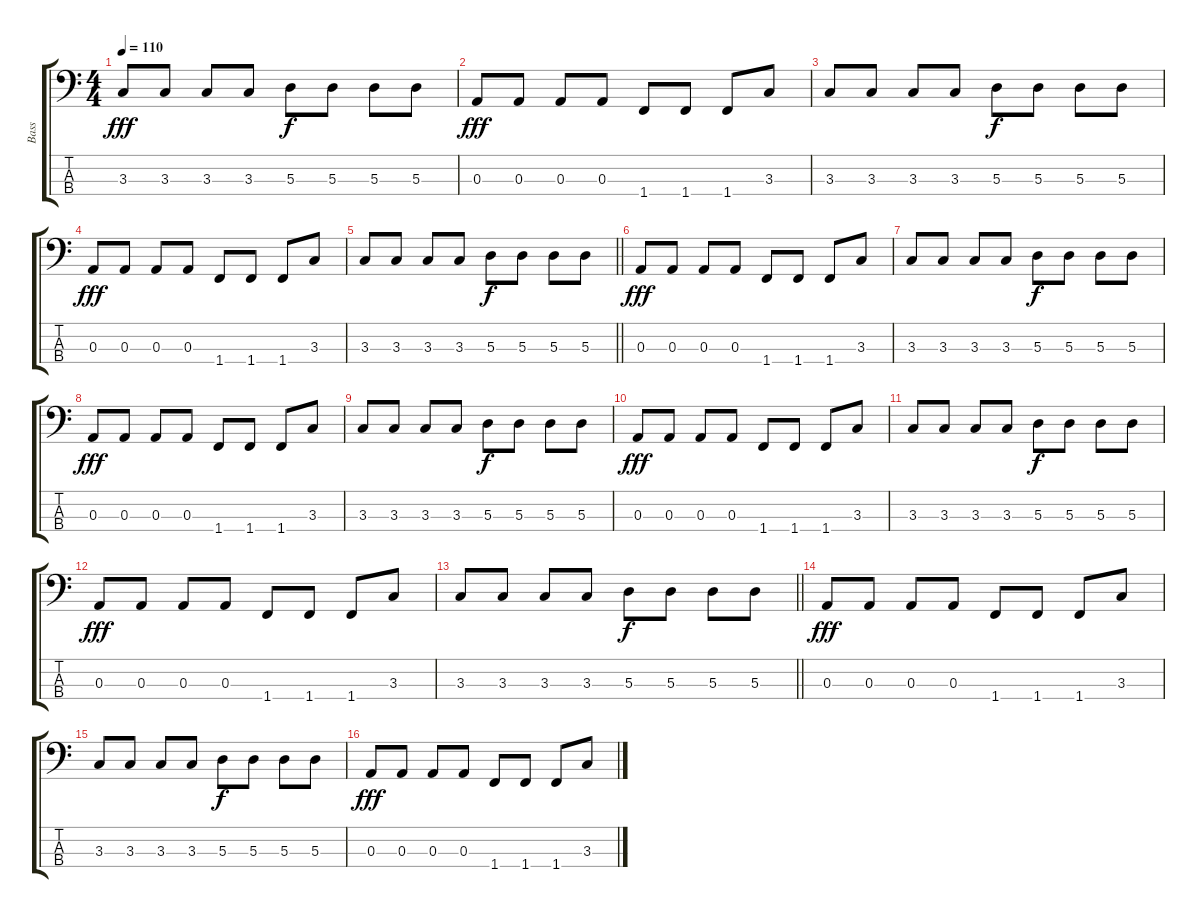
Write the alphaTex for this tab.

\track ("Bass" "Bass") {instrument electricbasspick}
\staff {score tabs}
\tuning (G2 D2 A1 E1) {hide}
\ts (4 4)
\tempo 110
\clef f4
\ks c
3.3.8{dy fff} 3.3.8 3.3.8 3.3.8 5.3.8{dy f} 5.3.8 5.3.8 5.3.8 |
0.3.8{dy fff} 0.3.8 0.3.8 0.3.8 1.4.8 1.4.8 1.4.8 3.3.8 |
3.3.8 3.3.8 3.3.8 3.3.8 5.3.8{dy f} 5.3.8 5.3.8 5.3.8 |
0.3.8{dy fff} 0.3.8 0.3.8 0.3.8 1.4.8 1.4.8 1.4.8 3.3.8 |
\barLineRight lightlight
3.3.8 3.3.8 3.3.8 3.3.8 5.3.8{dy f} 5.3.8 5.3.8 5.3.8 |
0.3.8{dy fff} 0.3.8 0.3.8 0.3.8 1.4.8 1.4.8 1.4.8 3.3.8 |
3.3.8 3.3.8 3.3.8 3.3.8 5.3.8{dy f} 5.3.8 5.3.8 5.3.8 |
0.3.8{dy fff} 0.3.8 0.3.8 0.3.8 1.4.8 1.4.8 1.4.8 3.3.8 |
3.3.8 3.3.8 3.3.8 3.3.8 5.3.8{dy f} 5.3.8 5.3.8 5.3.8 |
0.3.8{dy fff} 0.3.8 0.3.8 0.3.8 1.4.8 1.4.8 1.4.8 3.3.8 |
3.3.8 3.3.8 3.3.8 3.3.8 5.3.8{dy f} 5.3.8 5.3.8 5.3.8 |
0.3.8{dy fff} 0.3.8 0.3.8 0.3.8 1.4.8 1.4.8 1.4.8 3.3.8 |
\barLineRight lightlight
3.3.8 3.3.8 3.3.8 3.3.8 5.3.8{dy f} 5.3.8 5.3.8 5.3.8 |
0.3.8{dy fff} 0.3.8 0.3.8 0.3.8 1.4.8 1.4.8 1.4.8 3.3.8 |
3.3.8 3.3.8 3.3.8 3.3.8 5.3.8{dy f} 5.3.8 5.3.8 5.3.8 |
0.3.8{dy fff} 0.3.8 0.3.8 0.3.8 1.4.8 1.4.8 1.4.8 3.3.8
